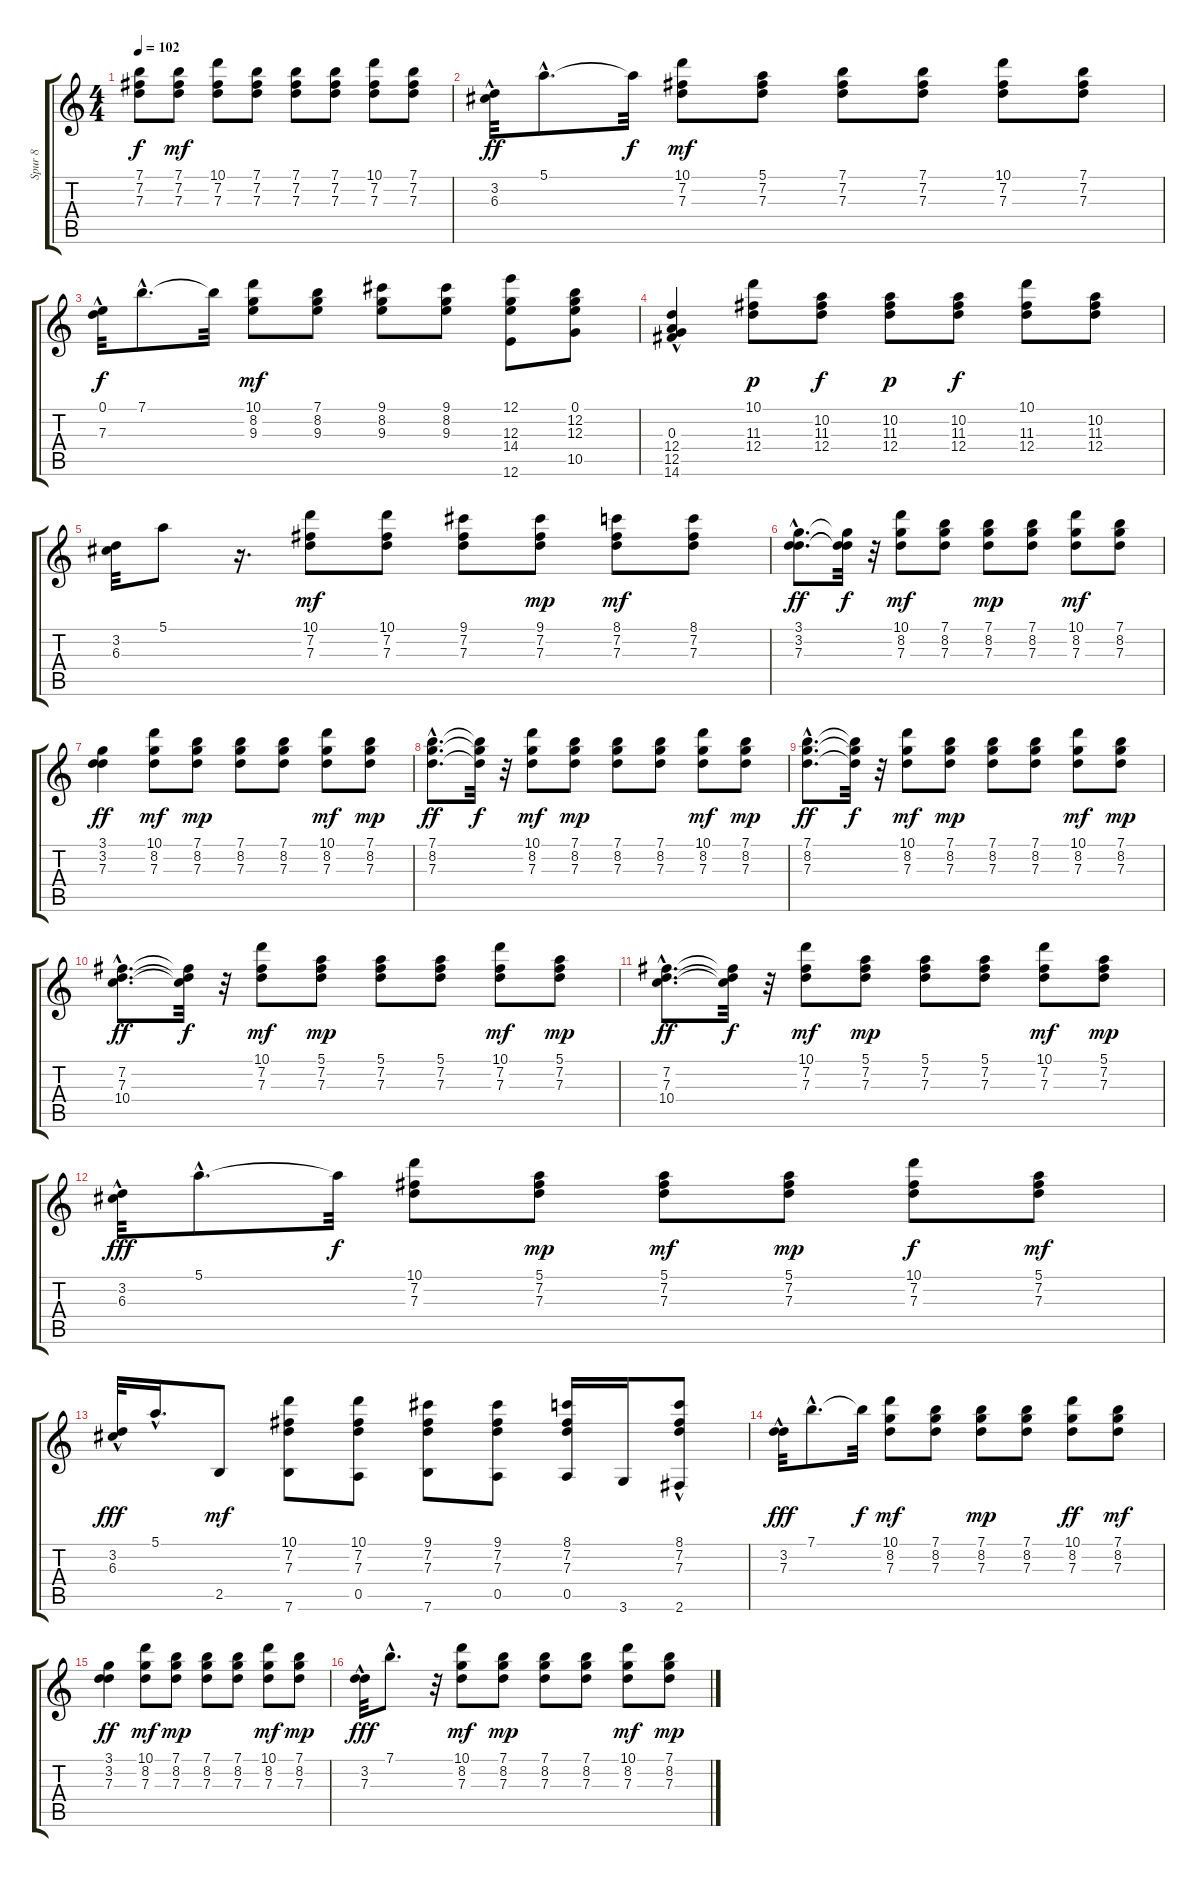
\track ("Spur 8" "Spur 8") {instrument acousticguitarsteel}
\staff {score tabs}
\tuning (E4 B3 G3 D3 A2 E2) {hide}
\ts (4 4)
\tempo 102
\clef g2
\ks c
(7.1{t} 7.2{t} 7.3{t}).8{dy f} (7.1 7.2 7.3).8{dy mf} (10.1 7.2 7.3).8 (7.1 7.2 7.3).8 (7.1 7.2 7.3).8 (7.1 7.2 7.3).8 (10.1 7.2 7.3).8 (7.1 7.2 7.3).8 |
(3.2{hac} 6.3{hac}).32{dy ff} 5.1{hac}.8{d} 5.1{t}.32{dy f} (10.1 7.2 7.3).8{dy mf} (5.1 7.2 7.3).8 (7.1 7.2 7.3).8 (7.1 7.2 7.3).8 (10.1 7.2 7.3).8 (7.1 7.2 7.3).8 |
(0.1{hac} 7.3{hac}).32{dy f} 7.1{hac}.8{d} 7.1{t}.32 (10.1 8.2 9.3).8{dy mf} (7.1 8.2 9.3).8 (9.1 8.2 9.3).8 (9.1 8.2 9.3).8 (12.1 12.3 14.4 12.6).8 (0.1 12.2 12.3 10.5).8 |
(0.3 12.4 12.5 14.6{hac}).4 (10.1 11.3 12.4).8{dy p} (10.2 11.3 12.4).8{dy f} (10.2 11.3 12.4).8{dy p} (10.2 11.3 12.4).8{dy f} (10.1 11.3 12.4).8 (10.2 11.3 12.4).8 |
(3.2 6.3).32 5.1.8 r.16{d} (10.1 7.2 7.3).8{dy mf} (10.1 7.2 7.3).8 (9.1 7.2 7.3).8 (9.1 7.2 7.3).8{dy mp} (8.1 7.2 7.3).8{dy mf} (8.1 7.2 7.3).8 |
(3.1{hac} 3.2{hac} 7.3{hac}).8{d dy ff} (3.1{t} 3.2{t} 7.3{t}).32{dy f} r.32 (10.1 8.2 7.3).8{dy mf} (7.1 8.2 7.3).8 (7.1 8.2 7.3).8{dy mp} (7.1 8.2 7.3).8 (10.1 8.2 7.3).8{dy mf} (7.1 8.2 7.3).8 |
(3.1 3.2 7.3).4{dy ff} (10.1 8.2 7.3).8{dy mf} (7.1 8.2 7.3).8{dy mp} (7.1 8.2 7.3).8 (7.1 8.2 7.3).8 (10.1 8.2 7.3).8{dy mf} (7.1 8.2 7.3).8{dy mp} |
(7.1{hac} 8.2{hac} 7.3{hac}).8{d dy ff} (7.1{t} 8.2{t} 7.3{t}).32{dy f} r.32 (10.1 8.2 7.3).8{dy mf} (7.1 8.2 7.3).8{dy mp} (7.1 8.2 7.3).8 (7.1 8.2 7.3).8 (10.1 8.2 7.3).8{dy mf} (7.1 8.2 7.3).8{dy mp} |
(7.1{hac} 8.2{hac} 7.3{hac}).8{d dy ff} (7.1{t} 8.2{t} 7.3{t}).32{dy f} r.32 (10.1 8.2 7.3).8{dy mf} (7.1 8.2 7.3).8{dy mp} (7.1 8.2 7.3).8 (7.1 8.2 7.3).8 (10.1 8.2 7.3).8{dy mf} (7.1 8.2 7.3).8{dy mp} |
(7.2{hac} 7.3{hac} 10.4{hac}).8{d dy ff} (7.2{t} 7.3{t} 10.4{t}).32{dy f} r.32 (10.1 7.2 7.3).8{dy mf} (5.1 7.2 7.3).8{dy mp} (5.1 7.2 7.3).8 (5.1 7.2 7.3).8 (10.1 7.2 7.3).8{dy mf} (5.1 7.2 7.3).8{dy mp} |
(7.2{hac} 7.3{hac} 10.4{hac}).8{d dy ff} (7.2{t} 7.3{t} 10.4{t}).32{dy f} r.32 (10.1 7.2 7.3).8{dy mf} (5.1 7.2 7.3).8{dy mp} (5.1 7.2 7.3).8 (5.1 7.2 7.3).8 (10.1 7.2 7.3).8{dy mf} (5.1 7.2 7.3).8{dy mp} |
(3.2{hac} 6.3{hac}).32{dy fff} 5.1{hac}.8{d} 5.1{t}.32{dy f} (10.1 7.2 7.3).8 (5.1 7.2 7.3).8{dy mp} (5.1 7.2 7.3).8{dy mf} (5.1 7.2 7.3).8{dy mp} (10.1 7.2 7.3).8{dy f} (5.1 7.2 7.3).8{dy mf} |
(3.2{hac} 6.3{hac}).32{dy fff} 5.1{hac}.16{d} 2.5.8{dy mf} (10.1 7.2 7.3 7.6).8 (10.1 7.2 7.3 0.5).8 (9.1 7.2 7.3 7.6).8 (9.1 7.2 7.3 0.5).8 (8.1 7.2 7.3 0.5).16 3.6.16 (8.1 7.2 7.3 2.6{hac}).8 |
(3.2{hac} 7.3{hac}).32{dy fff} 7.1{hac}.8{d} 7.1{t}.32{dy f} (10.1 8.2 7.3).8{dy mf} (7.1 8.2 7.3).8 (7.1 8.2 7.3).8{dy mp} (7.1 8.2 7.3).8 (10.1 8.2 7.3).8{dy ff} (7.1 8.2 7.3).8{dy mf} |
(3.1 3.2 7.3).4{dy ff} (10.1 8.2 7.3).8{dy mf} (7.1 8.2 7.3).8{dy mp} (7.1 8.2 7.3).8 (7.1 8.2 7.3).8 (10.1 8.2 7.3).8{dy mf} (7.1 8.2 7.3).8{dy mp} |
(3.2{hac} 7.3{hac}).32{dy fff} 7.1{hac}.8{d} r.32 (10.1 8.2 7.3).8{dy mf} (7.1 8.2 7.3).8{dy mp} (7.1 8.2 7.3).8 (7.1 8.2 7.3).8 (10.1 8.2 7.3).8{dy mf} (7.1 8.2 7.3).8{dy mp}
